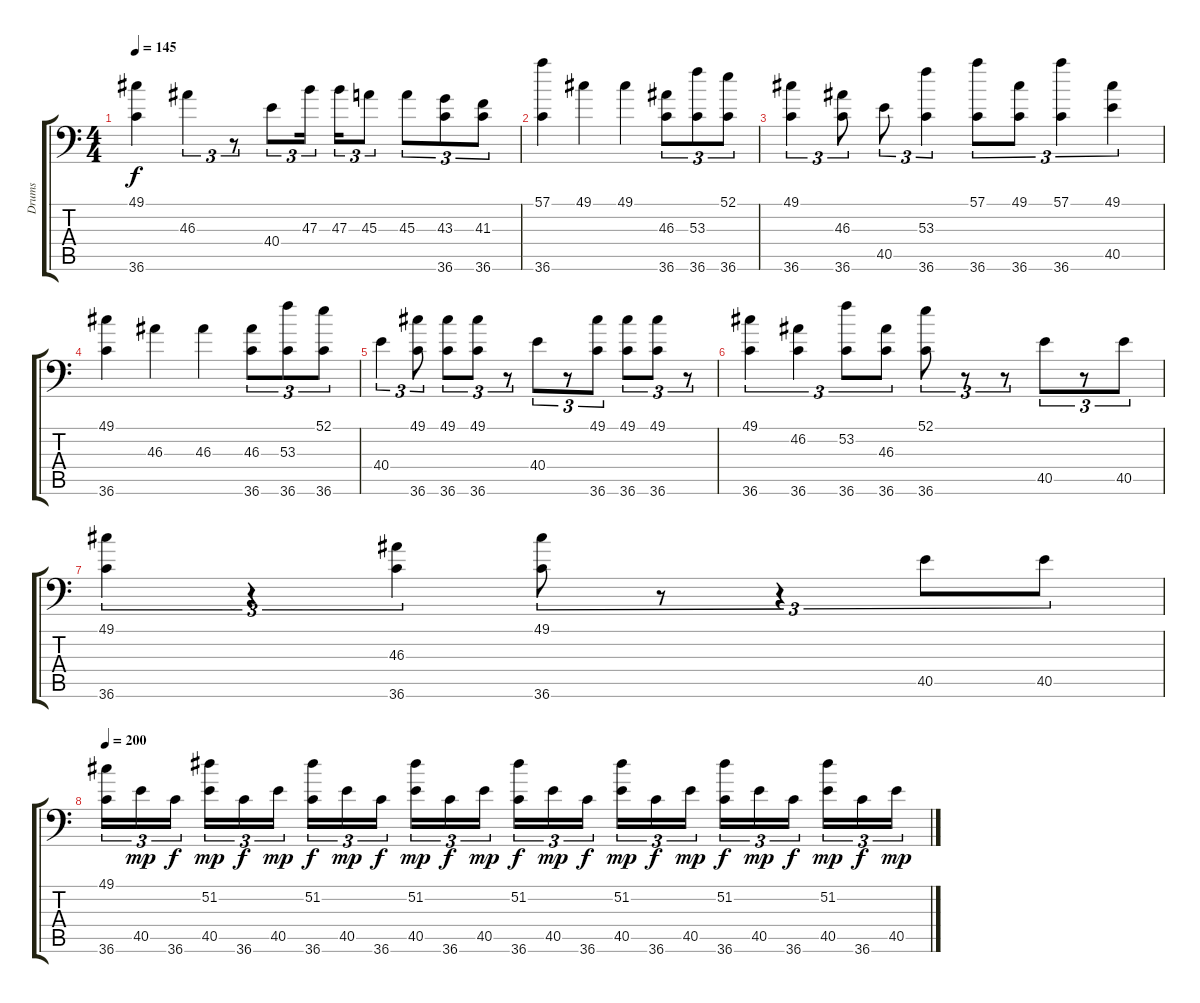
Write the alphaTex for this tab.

\track ("Drums" "Drums") {instrument acousticgrandpiano}
\staff {score tabs}
\tuning (C-1 C-1 C-1 C-1 C-1 C-1) {hide}
\ts (4 4)
\tempo 145
\clef f4
\ks c
(49.1 36.6).4{dy f} 46.3.4{tu (3 2)} r.8{tu (3 2)} 40.4.8{tu (3 2)} 47.3.16{tu (3 2)} 47.3.16{tu (3 2)} 45.3.8{tu (3 2)} 45.3.8{tu (3 2)} (43.3 36.6).8{tu (3 2)} (41.3 36.6).8{tu (3 2)} |
(57.1 36.6).4 49.1.4 49.1.4 (46.3 36.6).8{tu (3 2)} (53.3 36.6).8{tu (3 2)} (52.1 36.6).8{tu (3 2)} |
(49.1 36.6).4{tu (3 2)} (46.3 36.6).8{tu (3 2)} 40.5.8{tu (3 2)} (53.3 36.6).4{tu (3 2)} (57.1 36.6).8{tu (3 2)} (49.1 36.6).8{tu (3 2)} (57.1 36.6).4{tu (3 2)} (49.1 40.5).4{tu (3 2)} |
(49.1 36.6).4 46.3.4 46.3.4 (46.3 36.6).8{tu (3 2)} (53.3 36.6).8{tu (3 2)} (52.1 36.6).8{tu (3 2)} |
40.4.4{tu (3 2)} (49.1 36.6).8{tu (3 2)} (49.1 36.6).8{tu (3 2)} (49.1 36.6).8{tu (3 2)} r.8{tu (3 2)} 40.4.8{tu (3 2)} r.8{tu (3 2)} (49.1 36.6).8{tu (3 2)} (49.1 36.6).8{tu (3 2)} (49.1 36.6).8{tu (3 2)} r.8{tu (3 2)} |
(49.1 36.6).4{tu (3 2)} (46.2 36.6).4{tu (3 2)} (53.2 36.6).8{tu (3 2)} (46.3 36.6).8{tu (3 2)} (52.1 36.6).8{tu (3 2)} r.8{tu (3 2)} r.8{tu (3 2)} 40.5.8{tu (3 2)} r.8{tu (3 2)} 40.5.8{tu (3 2)} |
(49.1 36.6).4{tu (3 2)} r.4{tu (3 2)} (46.3 36.6).4{tu (3 2)} (49.1 36.6).8{tu (3 2)} r.8{tu (3 2)} r.4{tu (3 2)} 40.5.8{tu (3 2)} 40.5.8{tu (3 2)} |
\tempo 200
(49.1 36.6).16{tu (3 2)} 40.5.16{tu (3 2) dy mp} 36.6.16{tu (3 2) dy f} (51.2 40.5).16{tu (3 2) dy mp} 36.6.16{tu (3 2) dy f} 40.5.16{tu (3 2) dy mp} (51.2 36.6).16{tu (3 2) dy f} 40.5.16{tu (3 2) dy mp} 36.6.16{tu (3 2) dy f} (51.2 40.5).16{tu (3 2) dy mp} 36.6.16{tu (3 2) dy f} 40.5.16{tu (3 2) dy mp} (51.2 36.6).16{tu (3 2) dy f} 40.5.16{tu (3 2) dy mp} 36.6.16{tu (3 2) dy f} (51.2 40.5).16{tu (3 2) dy mp} 36.6.16{tu (3 2) dy f} 40.5.16{tu (3 2) dy mp} (51.2 36.6).16{tu (3 2) dy f} 40.5.16{tu (3 2) dy mp} 36.6.16{tu (3 2) dy f} (51.2 40.5).16{tu (3 2) dy mp} 36.6.16{tu (3 2) dy f} 40.5.16{tu (3 2) dy mp}
